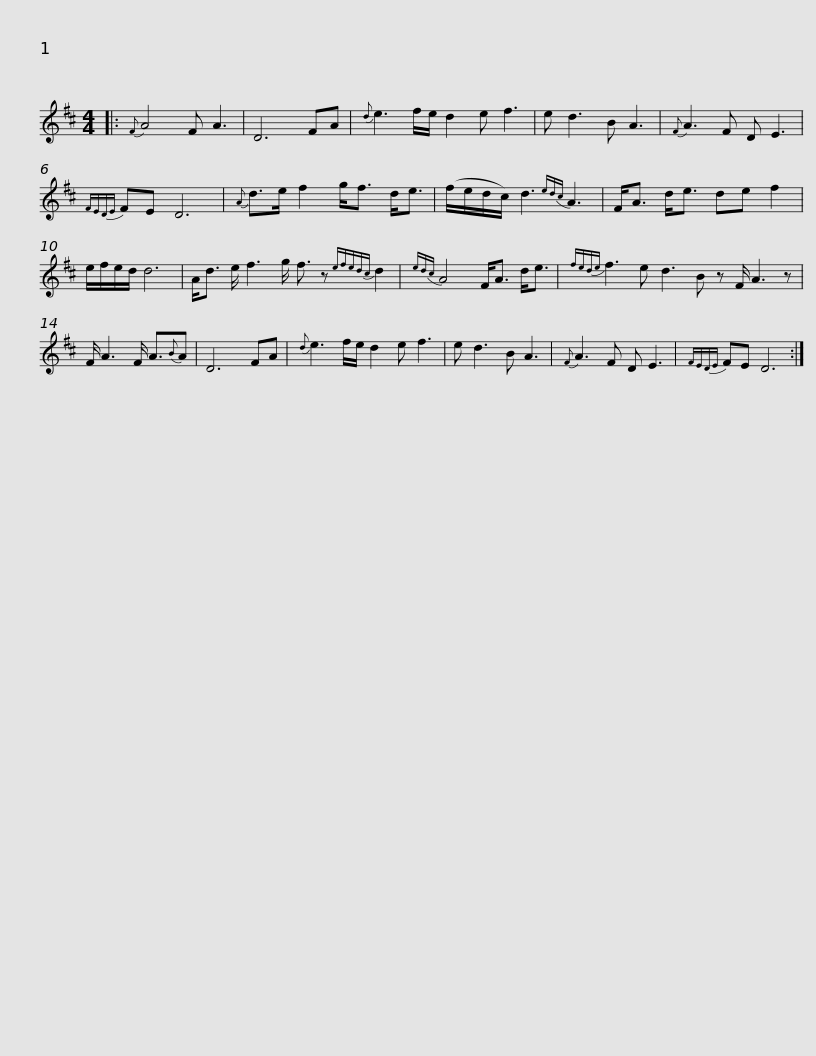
X:1
L:1/8
M:4/4
I:linebreak $
K:D
V:1 treble
V:1
|:{F} A4 F A3 | D6 FA |{d} e3 f/e/ d2 e f3 | e d3 B A3 |{F} A3 F D E3 | %5
{FEDE} FE D6 |${A} d>e f2 g<f d<e | (f/e/d/c/) d3{edc} A3 | F<A d<e de f2 | e/f/e/d/ d6 | %10
 A<d e/ f3 g/ f3/2 z{efedc} d2 |${edc} A4 F<A d<e |{fede} f3 e d3 B z F/ A3 z | F/ A3 F/ A3/2{B}A | D6 FA | %15
{d} e3 f/e/ d2 e f3 |$ e d3 B A3 |{F} A3 F D E3 |{FEDE} FE D6 :| %19
